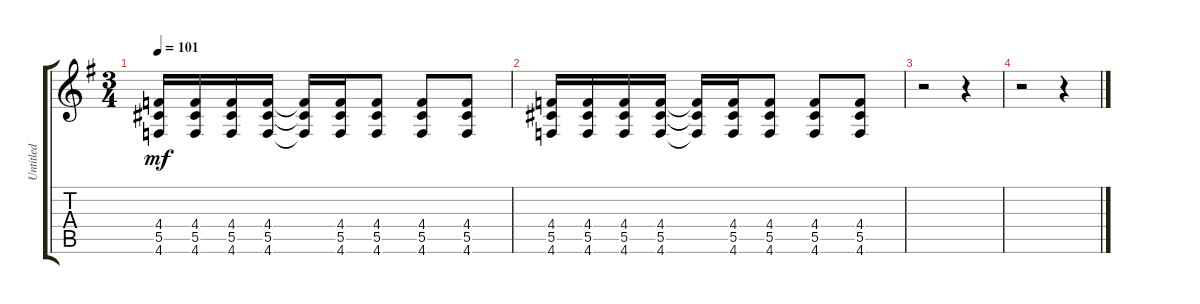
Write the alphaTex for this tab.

\track ("Untitled" "Untitled") {instrument electricguitarjazz}
\staff {score tabs}
\tuning (Eb4 Bb3 Gb3 Db3 Ab2 Db2) {hide}
\ts (3 4)
\tempo 101
\clef g2
\ks g
(4.4 5.5 4.6).16{dy mf} (4.4 5.5 4.6).16 (4.4 5.5 4.6).16 (4.4 5.5 4.6).16 (4.4{t} 5.5{t} 4.6{t}).16 (4.4 5.5 4.6).16 (4.4 5.5 4.6).8 (4.4 5.5 4.6).8 (4.4 5.5 4.6).8 |
(4.4 5.5 4.6).16 (4.4 5.5 4.6).16 (4.4 5.5 4.6).16 (4.4 5.5 4.6).16 (4.4{t} 5.5{t} 4.6{t}).16 (4.4 5.5 4.6).16 (4.4 5.5 4.6).8 (4.4 5.5 4.6).8 (4.4 5.5 4.6).8 |
r.2 r.4 |
r.2 r.4
